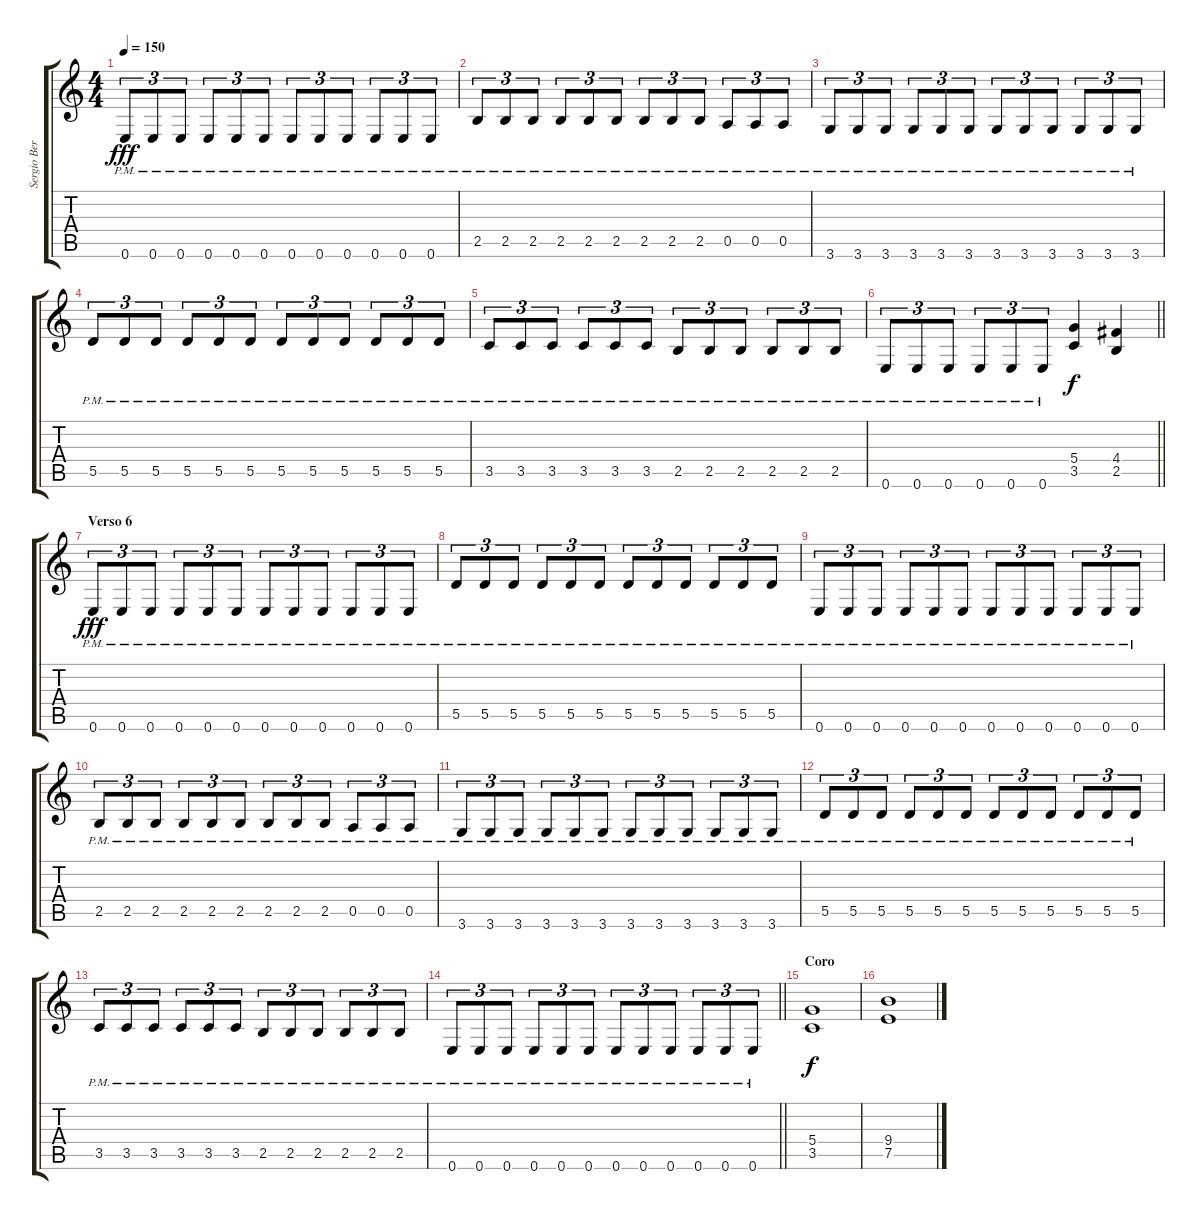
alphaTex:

\track ("Sergio Berdichevsky" "Sergio Ber") {instrument distortionguitar}
\staff {score tabs}
\tuning (E4 B3 G3 D3 A2 E2) {hide}
\ts (4 4)
\tempo 150
\clef g2
\ks c
0.6{pm}.8{tu (3 2) dy fff} 0.6{pm}.8{tu (3 2)} 0.6{pm}.8{tu (3 2)} 0.6{pm}.8{tu (3 2)} 0.6{pm}.8{tu (3 2)} 0.6{pm}.8{tu (3 2)} 0.6{pm}.8{tu (3 2)} 0.6{pm}.8{tu (3 2)} 0.6{pm}.8{tu (3 2)} 0.6{pm}.8{tu (3 2)} 0.6{pm}.8{tu (3 2)} 0.6{pm}.8{tu (3 2)} |
2.5{pm}.8{tu (3 2)} 2.5{pm}.8{tu (3 2)} 2.5{pm}.8{tu (3 2)} 2.5{pm}.8{tu (3 2)} 2.5{pm}.8{tu (3 2)} 2.5{pm}.8{tu (3 2)} 2.5{pm}.8{tu (3 2)} 2.5{pm}.8{tu (3 2)} 2.5{pm}.8{tu (3 2)} 0.5{pm}.8{tu (3 2)} 0.5{pm}.8{tu (3 2)} 0.5{pm}.8{tu (3 2)} |
3.6{pm}.8{tu (3 2)} 3.6{pm}.8{tu (3 2)} 3.6{pm}.8{tu (3 2)} 3.6{pm}.8{tu (3 2)} 3.6{pm}.8{tu (3 2)} 3.6{pm}.8{tu (3 2)} 3.6{pm}.8{tu (3 2)} 3.6{pm}.8{tu (3 2)} 3.6{pm}.8{tu (3 2)} 3.6{pm}.8{tu (3 2)} 3.6{pm}.8{tu (3 2)} 3.6{pm}.8{tu (3 2)} |
5.5{pm}.8{tu (3 2)} 5.5{pm}.8{tu (3 2)} 5.5{pm}.8{tu (3 2)} 5.5{pm}.8{tu (3 2)} 5.5{pm}.8{tu (3 2)} 5.5{pm}.8{tu (3 2)} 5.5{pm}.8{tu (3 2)} 5.5{pm}.8{tu (3 2)} 5.5{pm}.8{tu (3 2)} 5.5{pm}.8{tu (3 2)} 5.5{pm}.8{tu (3 2)} 5.5{pm}.8{tu (3 2)} |
3.5{pm}.8{tu (3 2)} 3.5{pm}.8{tu (3 2)} 3.5{pm}.8{tu (3 2)} 3.5{pm}.8{tu (3 2)} 3.5{pm}.8{tu (3 2)} 3.5{pm}.8{tu (3 2)} 2.5{pm}.8{tu (3 2)} 2.5{pm}.8{tu (3 2)} 2.5{pm}.8{tu (3 2)} 2.5{pm}.8{tu (3 2)} 2.5{pm}.8{tu (3 2)} 2.5{pm}.8{tu (3 2)} |
\barLineRight lightlight
0.6{pm}.8{tu (3 2)} 0.6{pm}.8{tu (3 2)} 0.6{pm}.8{tu (3 2)} 0.6{pm}.8{tu (3 2)} 0.6{pm}.8{tu (3 2)} 0.6{pm}.8{tu (3 2)} (5.4 3.5).4{dy f} (4.4 2.5).4 |
\section ("" "Verso 6")
0.6{pm}.8{tu (3 2) dy fff} 0.6{pm}.8{tu (3 2)} 0.6{pm}.8{tu (3 2)} 0.6{pm}.8{tu (3 2)} 0.6{pm}.8{tu (3 2)} 0.6{pm}.8{tu (3 2)} 0.6{pm}.8{tu (3 2)} 0.6{pm}.8{tu (3 2)} 0.6{pm}.8{tu (3 2)} 0.6{pm}.8{tu (3 2)} 0.6{pm}.8{tu (3 2)} 0.6{pm}.8{tu (3 2)} |
5.5{pm}.8{tu (3 2)} 5.5{pm}.8{tu (3 2)} 5.5{pm}.8{tu (3 2)} 5.5{pm}.8{tu (3 2)} 5.5{pm}.8{tu (3 2)} 5.5{pm}.8{tu (3 2)} 5.5{pm}.8{tu (3 2)} 5.5{pm}.8{tu (3 2)} 5.5{pm}.8{tu (3 2)} 5.5{pm}.8{tu (3 2)} 5.5{pm}.8{tu (3 2)} 5.5{pm}.8{tu (3 2)} |
0.6{pm}.8{tu (3 2)} 0.6{pm}.8{tu (3 2)} 0.6{pm}.8{tu (3 2)} 0.6{pm}.8{tu (3 2)} 0.6{pm}.8{tu (3 2)} 0.6{pm}.8{tu (3 2)} 0.6{pm}.8{tu (3 2)} 0.6{pm}.8{tu (3 2)} 0.6{pm}.8{tu (3 2)} 0.6{pm}.8{tu (3 2)} 0.6{pm}.8{tu (3 2)} 0.6{pm}.8{tu (3 2)} |
2.5{pm}.8{tu (3 2)} 2.5{pm}.8{tu (3 2)} 2.5{pm}.8{tu (3 2)} 2.5{pm}.8{tu (3 2)} 2.5{pm}.8{tu (3 2)} 2.5{pm}.8{tu (3 2)} 2.5{pm}.8{tu (3 2)} 2.5{pm}.8{tu (3 2)} 2.5{pm}.8{tu (3 2)} 0.5{pm}.8{tu (3 2)} 0.5{pm}.8{tu (3 2)} 0.5{pm}.8{tu (3 2)} |
3.6{pm}.8{tu (3 2)} 3.6{pm}.8{tu (3 2)} 3.6{pm}.8{tu (3 2)} 3.6{pm}.8{tu (3 2)} 3.6{pm}.8{tu (3 2)} 3.6{pm}.8{tu (3 2)} 3.6{pm}.8{tu (3 2)} 3.6{pm}.8{tu (3 2)} 3.6{pm}.8{tu (3 2)} 3.6{pm}.8{tu (3 2)} 3.6{pm}.8{tu (3 2)} 3.6{pm}.8{tu (3 2)} |
5.5{pm}.8{tu (3 2)} 5.5{pm}.8{tu (3 2)} 5.5{pm}.8{tu (3 2)} 5.5{pm}.8{tu (3 2)} 5.5{pm}.8{tu (3 2)} 5.5{pm}.8{tu (3 2)} 5.5{pm}.8{tu (3 2)} 5.5{pm}.8{tu (3 2)} 5.5{pm}.8{tu (3 2)} 5.5{pm}.8{tu (3 2)} 5.5{pm}.8{tu (3 2)} 5.5{pm}.8{tu (3 2)} |
3.5{pm}.8{tu (3 2)} 3.5{pm}.8{tu (3 2)} 3.5{pm}.8{tu (3 2)} 3.5{pm}.8{tu (3 2)} 3.5{pm}.8{tu (3 2)} 3.5{pm}.8{tu (3 2)} 2.5{pm}.8{tu (3 2)} 2.5{pm}.8{tu (3 2)} 2.5{pm}.8{tu (3 2)} 2.5{pm}.8{tu (3 2)} 2.5{pm}.8{tu (3 2)} 2.5{pm}.8{tu (3 2)} |
\barLineRight lightlight
0.6{pm}.8{tu (3 2)} 0.6{pm}.8{tu (3 2)} 0.6{pm}.8{tu (3 2)} 0.6{pm}.8{tu (3 2)} 0.6{pm}.8{tu (3 2)} 0.6{pm}.8{tu (3 2)} 0.6{pm}.8{tu (3 2)} 0.6{pm}.8{tu (3 2)} 0.6{pm}.8{tu (3 2)} 0.6{pm}.8{tu (3 2)} 0.6{pm}.8{tu (3 2)} 0.6{pm}.8{tu (3 2)} |
\section ("" "Coro")
(5.4 3.5).1{dy f} |
(9.4 7.5).1
